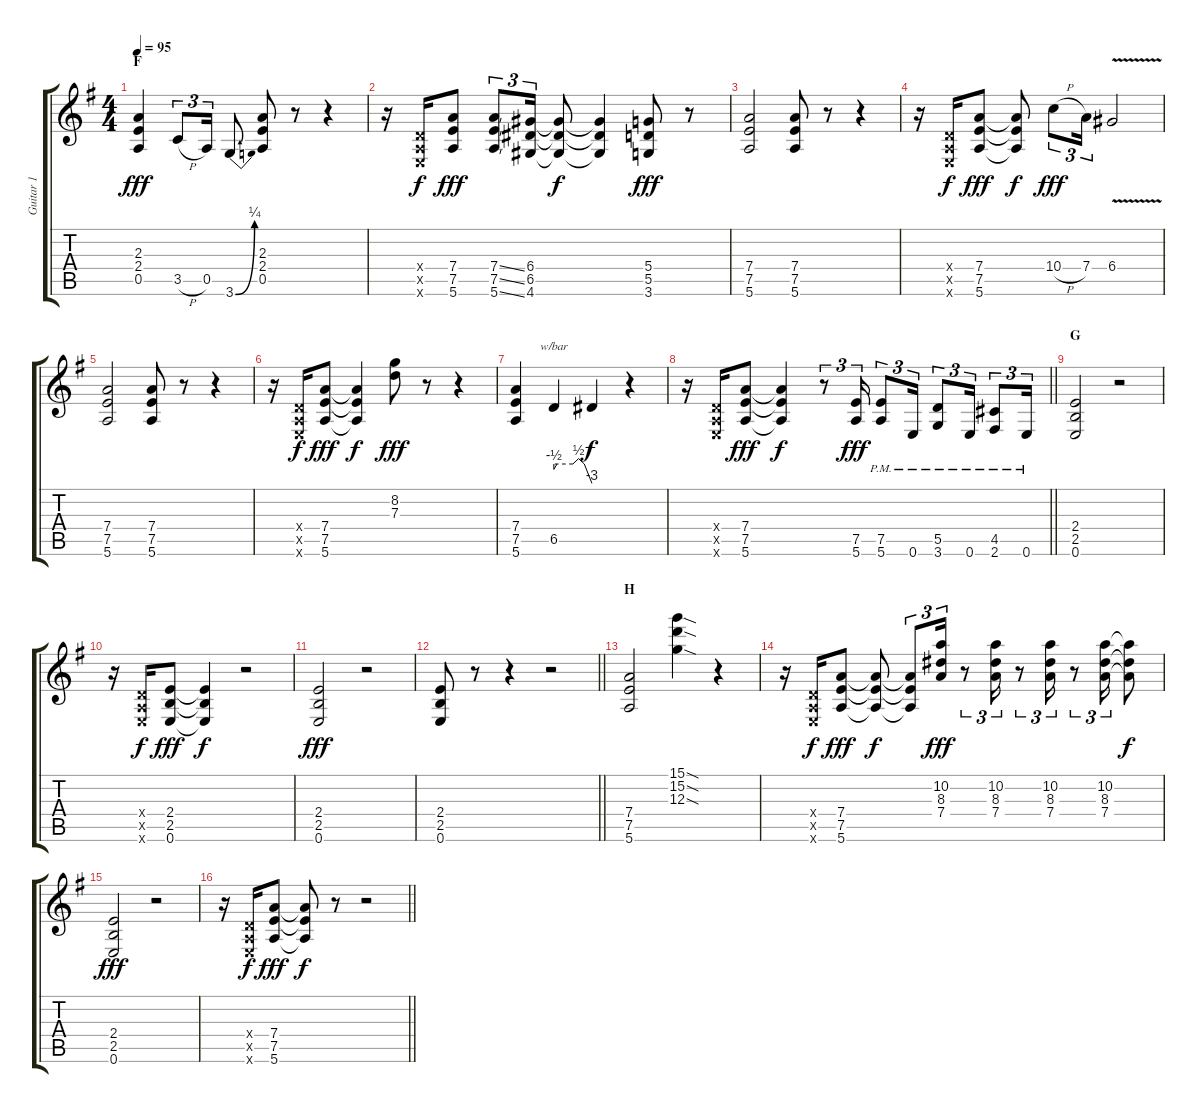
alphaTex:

\track ("Guitar 1" "Guitar 1") {instrument distortionguitar}
\staff {score tabs}
\tuning (E4 B3 G3 D3 A2 E2) {hide}
\ts (4 4)
\section ("" "F")
\tempo 95
\clef g2
\ks g
(2.3 2.4 0.5).4{dy fff} 3.5{h}.8{tu (3 2)} 0.5.16{tu (3 2)} 3.6{be (bend 0 0 60 1)}.8 (2.3 2.4 0.5).8 r.8 r.4 |
r.16 (0.4{x} 0.5{x} 0.6{x}).16{dy f} (7.4 7.5 5.6).8{dy fff} (7.4{ss} 7.5{ss} 5.6{ss}).8{tu (3 2)} (6.4 6.5 4.6).16{tu (3 2)} (6.4{t} 6.5{t} 4.6{t}).8{dy f} (6.4{t} 6.5{t} 4.6{t}).4 (5.4 5.5 3.6).8{dy fff} r.8 |
(7.4 7.5 5.6).2 (7.4 7.5 5.6).8 r.8 r.4 |
r.16 (0.4{x} 0.5{x} 0.6{x}).16{dy f} (7.4 7.5 5.6).8{dy fff} (7.4{t} 7.5{t} 5.6{t}).8{dy f} 10.4{h}.8{tu (3 2) dy fff} 7.4.16{tu (3 2)} 6.4{v}.2 |
(7.4 7.5 5.6).2 (7.4 7.5 5.6).8 r.8 r.4 |
r.16 (0.4{x} 0.5{x} 0.6{x}).16{dy f} (7.4 7.5 5.6).8{dy fff} (7.4{t} 7.5{t} 5.6{t}).4{dy f} (8.2 7.3).8{dy fff} r.8 r.4 |
(7.4 7.5 5.6).4 6.5.4{tbe (custom default 0 -2 5 0 30 0 39 2 48 0 60 -12)} 6.5{t}.4{dy f} r.4 |
\barLineRight lightlight
r.16 (0.4{x} 0.5{x} 0.6{x}).16 (7.4 7.5 5.6).8{dy fff} (7.4{t} 7.5{t} 5.6{t}).4{dy f} r.8{tu (3 2)} (7.5 5.6).16{tu (3 2) dy fff} (7.5{pm} 5.6{pm}).8{tu (3 2)} 0.6{pm}.16{tu (3 2)} (5.5{pm} 3.6{pm}).8{tu (3 2)} 0.6{pm}.16{tu (3 2)} (4.5{pm} 2.6{pm}).8{tu (3 2)} 0.6{pm}.16{tu (3 2)} |
\section ("" "G")
(2.4 2.5 0.6).2 r.2 |
r.16 (0.4{x} 0.5{x} 0.6{x}).16{dy f} (2.4 2.5 0.6).8{dy fff} (2.4{t} 2.5{t} 0.6{t}).4{dy f} r.2 |
(2.4 2.5 0.6).2{dy fff} r.2 |
\barLineRight lightlight
(2.4 2.5 0.6).8 r.8 r.4 r.2 |
\section ("" "H")
(7.4 7.5 5.6).2 (15.1{sod} 15.2{sod} 12.3{sod}).4 r.4 |
r.16 (0.4{x} 0.5{x} 0.6{x}).16{dy f} (7.4 7.5 5.6).8{dy fff} (7.4{t} 7.5{t} 5.6{t}).8{dy f} (7.4{t} 7.5{t} 5.6{t}).8{tu (3 2)} (10.2 8.3 7.4).16{tu (3 2) dy fff} r.8{tu (3 2)} (10.2 8.3 7.4).16{tu (3 2)} r.8{tu (3 2)} (10.2 8.3 7.4).16{tu (3 2)} r.8{tu (3 2)} (10.2 8.3 7.4).16{tu (3 2)} (10.2{t} 8.3{t} 7.4{t}).8{dy f} |
(2.4 2.5 0.6).2{dy fff} r.2 |
\barLineRight lightlight
r.16 (0.4{x} 0.5{x} 0.6{x}).16{dy f} (7.4 7.5 5.6).8{dy fff} (7.4{t} 7.5{t} 5.6{t}).8{dy f} r.8 r.2
